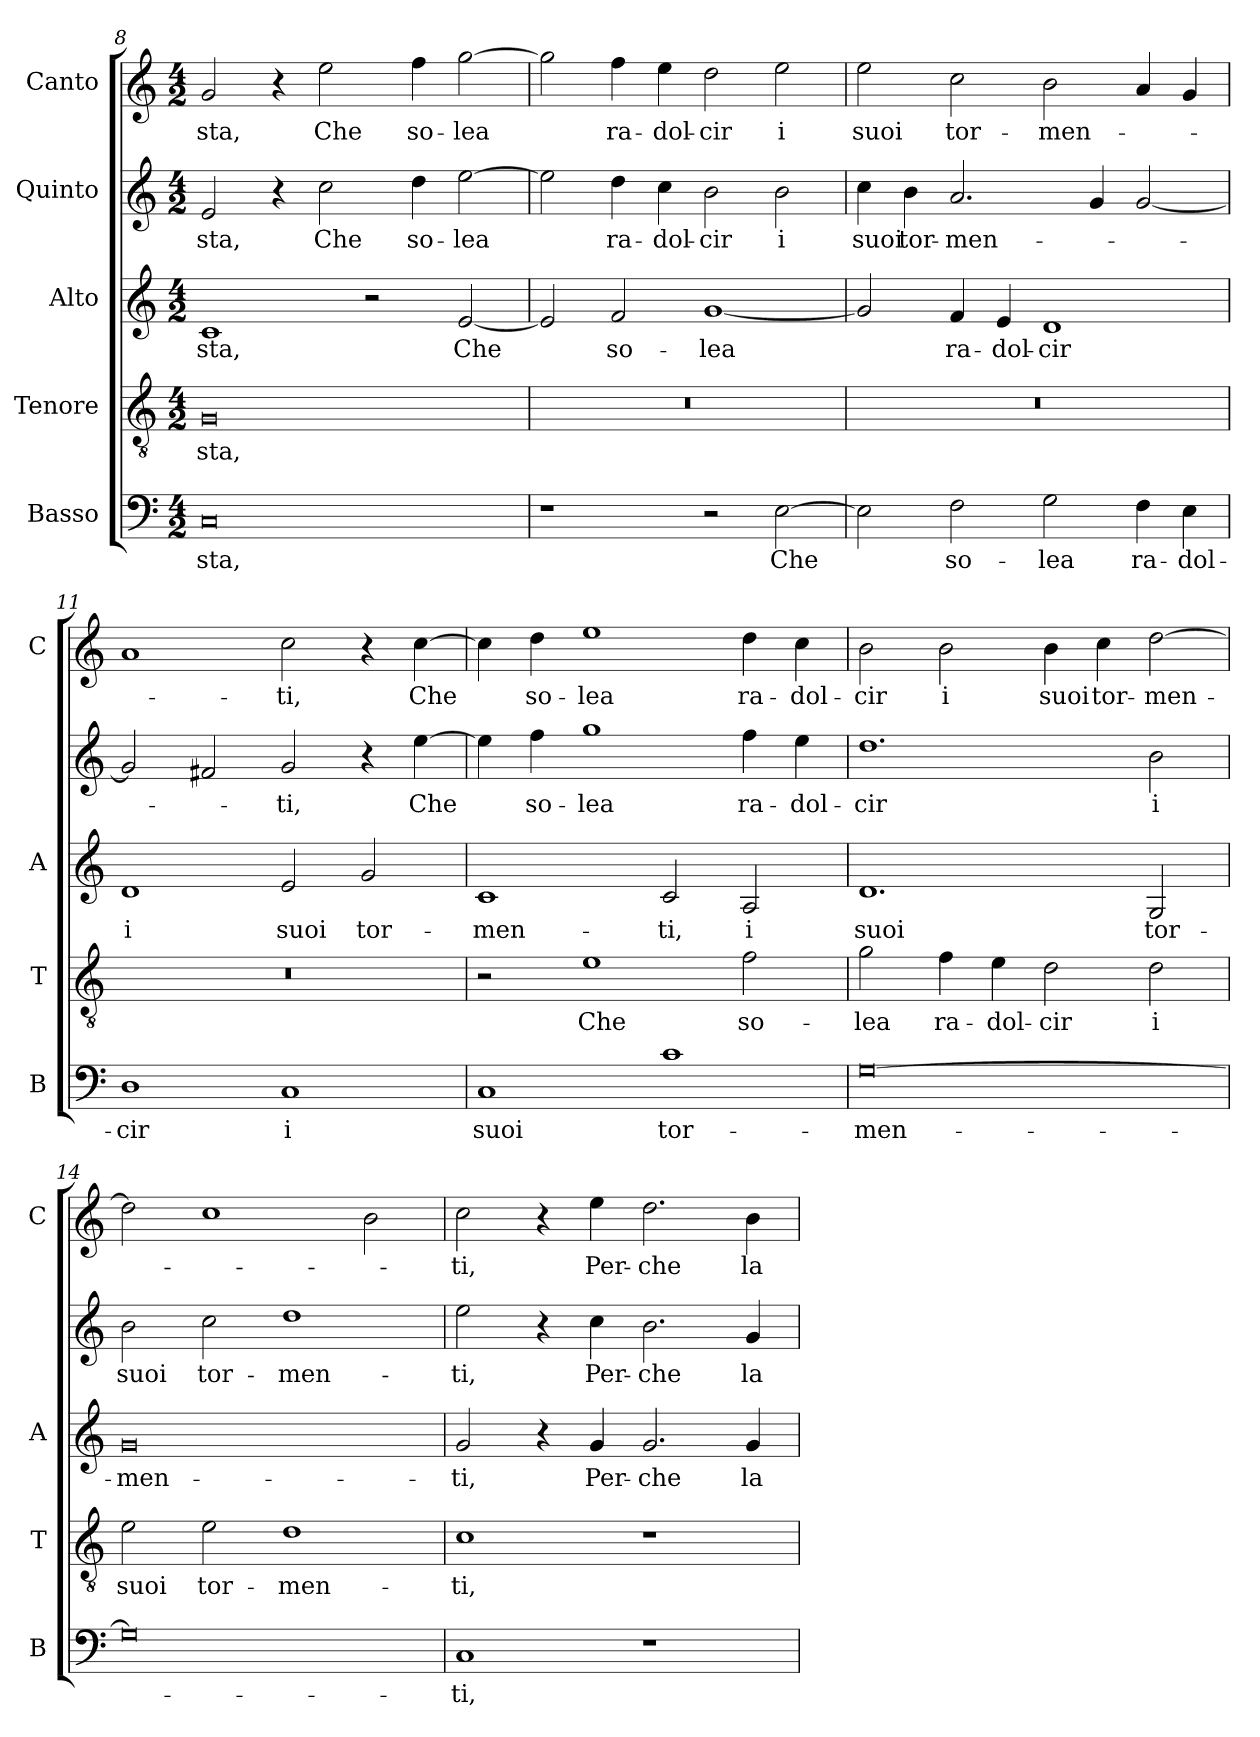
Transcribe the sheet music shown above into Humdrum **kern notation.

**kern	**text	**kern	**text	**kern	**text	**kern	**text	**kern	**text
*part5	*part5	*part4	*part4	*part3	*part3	*part2	*part2	*part1	*part1
*staff5	*staff5	*staff4	*staff4	*staff3	*staff3	*staff2	*staff2	*staff1	*staff1
*I"Basso	*	*I"Tenore	*	*I"Alto	*	*I"Quinto	*	*I"Canto	*
*I'B	*	*I'T	*	*I'A	*	*	*	*I'C	*
*clefF4	*	*clefGv2	*	*clefG2	*	*clefG2	*	*clefG2	*
*k[]	*	*k[]	*	*k[]	*	*k[]	*	*k[]	*
*C:	*	*C:	*	*C:	*	*C:	*	*C:	*
*M4/2	*	*M4/2	*	*M4/2	*	*M4/2	*	*M4/2	*
=8	=8	=8	=8	=8	=8	=8	=8	=8	=8
!	!LO:LY:b	!	!LO:LY:b	!	!LO:LY:b	!	!LO:LY:b	!	!LO:LY:b
0C	-sta,	0G	-sta,	1c	-sta,	2e/	-sta,	2g/	-sta,
.	.	.	.	.	.	4r	.	4r	.
!	!	!	!	!	!	!	!LO:LY:b	!	!LO:LY:b
.	.	.	.	.	.	2cc\	Che	2ee\	Che
.	.	.	.	2r	.	.	.	.	.
!	!	!	!	!	!	!	!LO:LY:b	!	!LO:LY:b
.	.	.	.	.	.	4dd\	so-	4ff\	so-
!	!	!	!	!	!LO:LY:b	!	!LO:LY:b	!	!LO:LY:b
.	.	.	.	[2e/	Che	[2ee\	-lea	[2gg\	-lea
!!LO:LB:g=z
=9	=9	=9	=9	=9	=9	=9	=9	=9	=9
1r	.	0r	.	2e/]	.	2ee\]	.	2gg\]	.
!	!	!	!	!	!LO:LY:b	!	!LO:LY:b	!	!LO:LY:b
.	.	.	.	2f/	so-	4dd\	ra-	4ff\	ra-
!	!	!	!	!	!	!	!LO:LY:b	!	!LO:LY:b
.	.	.	.	.	.	4cc\	-dol-	4ee\	-dol-
!	!	!	!	!	!LO:LY:b	!	!LO:LY:b	!	!LO:LY:b
2r	.	.	.	[1g	-lea	2b\	-cir	2dd\	-cir
!	!LO:LY:b	!	!	!	!	!	!LO:LY:b	!	!LO:LY:b
[2E\	Che	.	.	.	.	2b\	i	2ee\	i
=10	=10	=10	=10	=10	=10	=10	=10	=10	=10
!	!	!	!	!	!	!	!LO:LY:b	!	!LO:LY:b
2E\]	.	0r	.	2g/]	.	4cc\	suoi	2ee\	suoi
!	!	!	!	!	!	!	!LO:LY:b	!	!
.	.	.	.	.	.	4b\	tor-	.	.
!	!LO:LY:b	!	!	!	!LO:LY:b	!	!LO:LY:b	!	!LO:LY:b
2F\	so-	.	.	4f/	ra-	2.a/	-men-	2cc\	tor-
!	!	!	!	!	!LO:LY:b	!	!	!	!
.	.	.	.	4e/	-dol-	.	.	.	.
!	!LO:LY:b	!	!	!	!LO:LY:b	!	!	!	!LO:LY:b
2G\	-lea	.	.	1d	-cir	.	.	2b\	-men-
.	.	.	.	.	.	4g/	.	.	.
!	!LO:LY:b	!	!	!	!	!	!	!	!
4F\	ra-	.	.	.	.	[2g/	.	4a/	.
!	!LO:LY:b	!	!	!	!	!	!	!	!
4E\	-dol-	.	.	.	.	.	.	4g/	.
=11	=11	=11	=11	=11	=11	=11	=11	=11	=11
!	!LO:LY:b	!	!	!	!LO:LY:b	!	!	!	!
1D	-cir	0r	.	1d	i	2g/]	.	1a	.
.	.	.	.	.	.	2f#X/	.	.	.
!	!LO:LY:b	!	!	!	!LO:LY:b	!	!LO:LY:b	!	!LO:LY:b
1C	i	.	.	2e/	suoi	2g/	-ti,	2cc\	-ti,
!	!	!	!	!	!LO:LY:b	!	!	!	!
.	.	.	.	2g/	tor-	4r	.	4r	.
!	!	!	!	!	!	!	!LO:LY:b	!	!LO:LY:b
.	.	.	.	.	.	[4ee\	Che	[4cc\	Che
=12	=12	=12	=12	=12	=12	=12	=12	=12	=12
!	!LO:LY:b	!	!	!	!LO:LY:b	!	!	!	!
1C	suoi	2r	.	1c	-men-	4ee\]	.	4cc\]	.
!	!	!	!	!	!	!	!LO:LY:b	!	!LO:LY:b
.	.	.	.	.	.	4ff\	so-	4dd\	so-
!	!	!	!LO:LY:b	!	!	!	!LO:LY:b	!	!LO:LY:b
.	.	1e	Che	.	.	1gg	-lea	1ee	-lea
!	!LO:LY:b	!	!	!	!LO:LY:b	!	!	!	!
1c	tor-	.	.	2c/	-ti,	.	.	.	.
!	!	!	!LO:LY:b	!	!LO:LY:b	!	!LO:LY:b	!	!LO:LY:b
.	.	2f\	so-	2A/	i	4ff\	ra-	4dd\	ra-
!	!	!	!	!	!	!	!LO:LY:b	!	!LO:LY:b
.	.	.	.	.	.	4ee\	-dol-	4cc\	-dol-
!!LO:PB:g=z
=13	=13	=13	=13	=13	=13	=13	=13	=13	=13
!	!LO:LY:b	!	!LO:LY:b	!	!LO:LY:b	!	!LO:LY:b	!	!LO:LY:b
[0G	-men-	2g\	-lea	1.d	suoi	1.dd	-cir	2b\	-cir
!	!	!	!LO:LY:b	!	!	!	!	!	!LO:LY:b
.	.	4f\	ra-	.	.	.	.	2b\	i
!	!	!	!LO:LY:b	!	!	!	!	!	!
.	.	4e\	-dol-	.	.	.	.	.	.
!	!	!	!LO:LY:b	!	!	!	!	!	!LO:LY:b
.	.	2d\	-cir	.	.	.	.	4b\	suoi
!	!	!	!	!	!	!	!	!	!LO:LY:b
.	.	.	.	.	.	.	.	4cc\	tor-
!	!	!	!LO:LY:b	!	!LO:LY:b	!	!LO:LY:b	!	!LO:LY:b
.	.	2d\	i	2G/	tor-	2b\	i	[2dd\	-men-
=14	=14	=14	=14	=14	=14	=14	=14	=14	=14
!	!	!	!LO:LY:b	!	!LO:LY:b	!	!LO:LY:b	!	!
0G]	.	2e\	suoi	0g	-men-	2b\	suoi	2dd\]	.
!	!	!	!LO:LY:b	!	!	!	!LO:LY:b	!	!
.	.	2e\	tor-	.	.	2cc\	tor-	1cc	.
!	!	!	!LO:LY:b	!	!	!	!LO:LY:b	!	!
.	.	1d	-men-	.	.	1dd	-men-	.	.
.	.	.	.	.	.	.	.	2b\	.
=15	=15	=15	=15	=15	=15	=15	=15	=15	=15
!	!LO:LY:b	!	!LO:LY:b	!	!LO:LY:b	!	!LO:LY:b	!	!LO:LY:b
1C	-ti,	1c	-ti,	2g/	-ti,	2ee\	-ti,	2cc\	-ti,
.	.	.	.	4r	.	4r	.	4r	.
!	!	!	!	!	!LO:LY:b	!	!LO:LY:b	!	!LO:LY:b
.	.	.	.	4g/	Per-	4cc\	Per-	4ee\	Per-
!	!	!	!	!	!LO:LY:b	!	!LO:LY:b	!	!LO:LY:b
1r	.	1r	.	2.g/	-che	2.b\	-che	2.dd\	-che
!	!	!	!	!	!LO:LY:b	!	!LO:LY:b	!	!LO:LY:b
.	.	.	.	4g/	la	4g/	la	4b\	la
=	=	=	=	=	=	=	=	=	=
*-	*-	*-	*-	*-	*-	*-	*-	*-	*-
